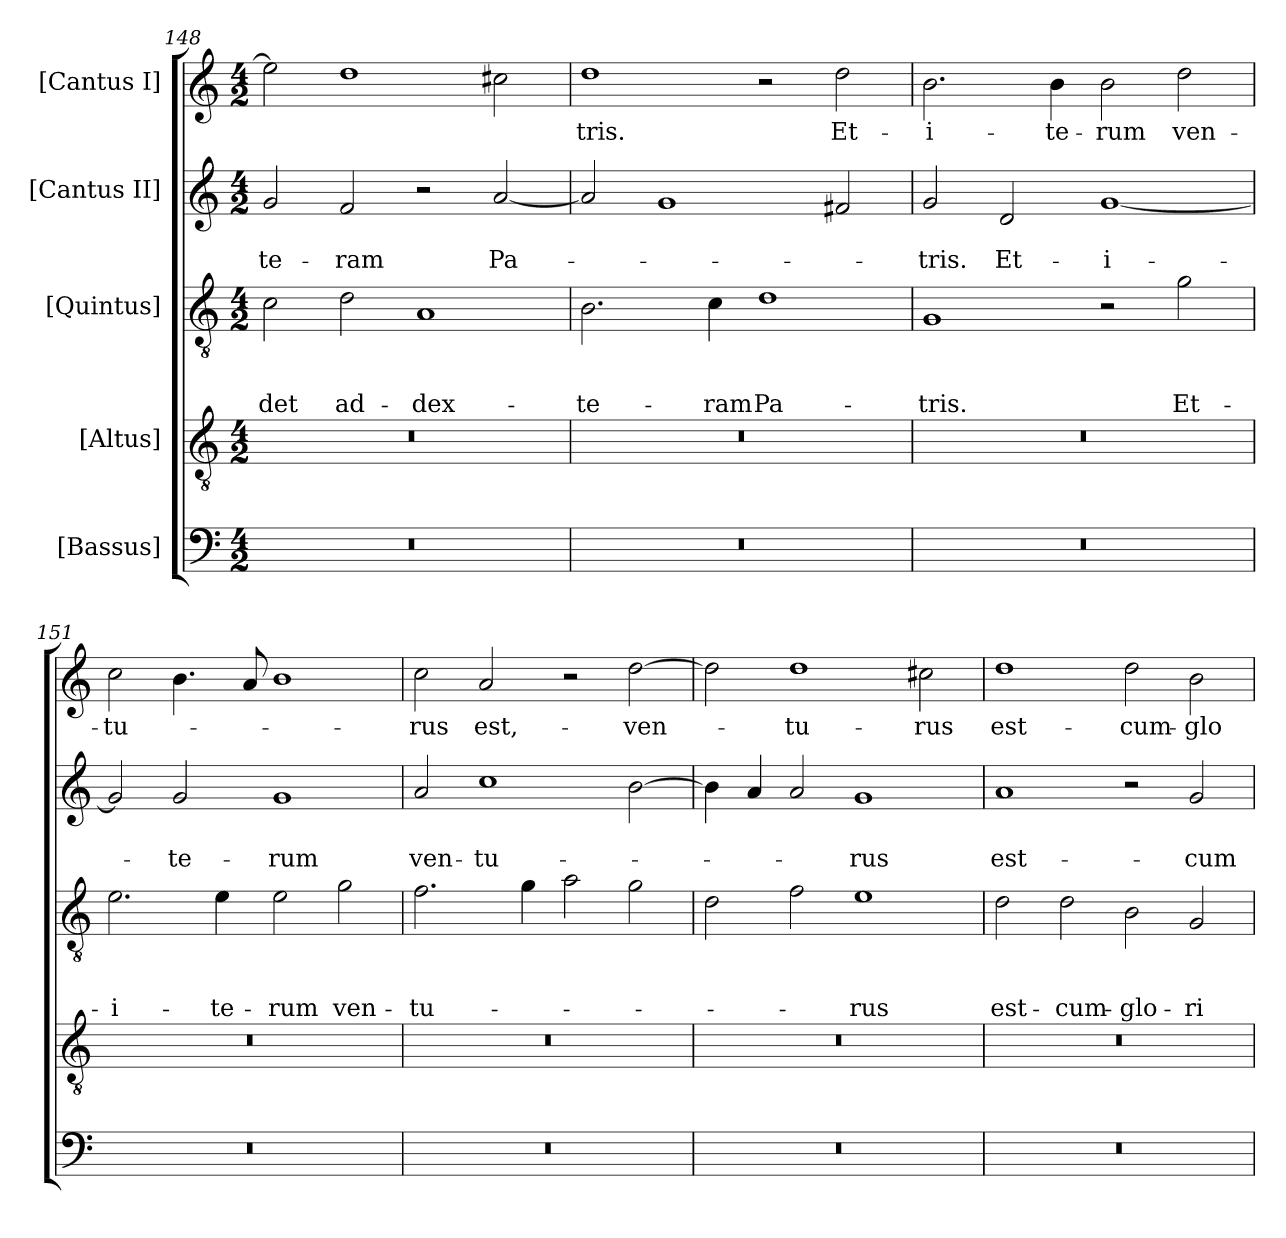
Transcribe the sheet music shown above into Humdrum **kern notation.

**kern	**kern	**kern	**text	**text	**text	**kern	**text	**text	**kern	**text
*part5	*part4	*part3	*part3	*part3	*part3	*part2	*part2	*part2	*part1	*part1
*staff5	*staff4	*staff3	*staff3	*staff3	*staff3	*staff2	*staff2	*staff2	*staff1	*staff1
*I"[Bassus]	*I"[Altus]	*I"[Quintus]	*	*	*	*I"[Cantus II]	*	*	*I"[Cantus I]	*
*clefF4	*clefGv2	*clefGv2	*	*	*	*clefG2	*	*	*clefG2	*
*k[]	*k[]	*k[]	*	*	*	*k[]	*	*	*k[]	*
*M4/2	*M4/2	*M4/2	*	*	*	*M4/2	*	*	*M4/2	*
=148	=148	=148	=148	=148	=148	=148	=148	=148	=148	=148
0r	0r	2c\	.	.	-det	2g/	.	-te-	2ee\]	.
.	.	2d\	.	.	ad-	2f/	.	-ram	1dd\	.
.	.	1A/	.	.	dex-	2r	.	.	.	.
.	.	.	.	.	.	[2a/	.	Pa-	2cc#X\	.
=149	=149	=149	=149	=149	=149	=149	=149	=149	=149	=149
0r	0r	2.B\	.	.	-te-	2a/]	.	.	1dd\	-tris.
.	.	.	.	.	.	1g/	.	.	.	.
.	.	4c\	.	.	-ram	.	.	.	.	.
.	.	1d\	.	.	Pa-	.	.	.	2r	.
.	.	.	.	.	.	2f#X/	.	.	2dd\	Et-
=150	=150	=150	=150	=150	=150	=150	=150	=150	=150	=150
0r	0r	1G/	.	.	-tris.	2g/	.	-tris.	2.b\	i-
.	.	.	.	.	.	2d/	.	Et-	.	.
.	.	.	.	.	.	.	.	.	4b\	-te-
.	.	2r	.	.	.	[1g/	.	i-	2b\	-rum
.	.	2g\	.	.	Et-	.	.	.	2dd\	ven-
=151	=151	=151	=151	=151	=151	=151	=151	=151	=151	=151
0r	0r	2.e\	.	.	i-	2g/]	.	.	2cc\	-tu-
.	.	.	.	.	.	2g/	.	-te-	4.b\	.
.	.	4e\	.	.	-te-	.	.	.	.	.
.	.	.	.	.	.	.	.	.	8a/	.
.	.	2e\	.	.	-rum	1g/	.	-rum	1b\	.
.	.	2g\	.	.	ven-	.	.	.	.	.
=152	=152	=152	=152	=152	=152	=152	=152	=152	=152	=152
0r	0r	2.f\	.	.	-tu-	2a/	.	ven-	2cc\	-rus
.	.	.	.	.	.	1cc\	.	-tu-	2a/	est,-
.	.	4g\	.	.	.	.	.	.	.	.
.	.	2a\	.	.	.	.	.	.	2r	.
.	.	2g\	.	.	.	[2b\	.	.	[2dd\	ven-
=153	=153	=153	=153	=153	=153	=153	=153	=153	=153	=153
0r	0r	2d\	.	.	.	4b\]	.	.	2dd\]	.
.	.	.	.	.	.	4a/	.	.	.	.
.	.	2f\	.	.	.	2a/	.	.	1dd\	-tu-
.	.	1e\	.	.	-rus	1g/	.	-rus	.	.
.	.	.	.	.	.	.	.	.	2cc#X\	-rus
=154	=154	=154	=154	=154	=154	=154	=154	=154	=154	=154
0r	0r	2d\	.	.	est-	1a/	.	est-	1dd\	est-
.	.	2d\	.	.	cum-	.	.	.	.	.
.	.	2B\	.	.	glo-	2r	.	.	2dd\	cum-
.	.	2G/	.	.	-ri-	2g/	.	cum-	2b\	glo-
=	=	=	=	=	=	=	=	=	=	=
*-	*-	*-	*-	*-	*-	*-	*-	*-	*-	*-
